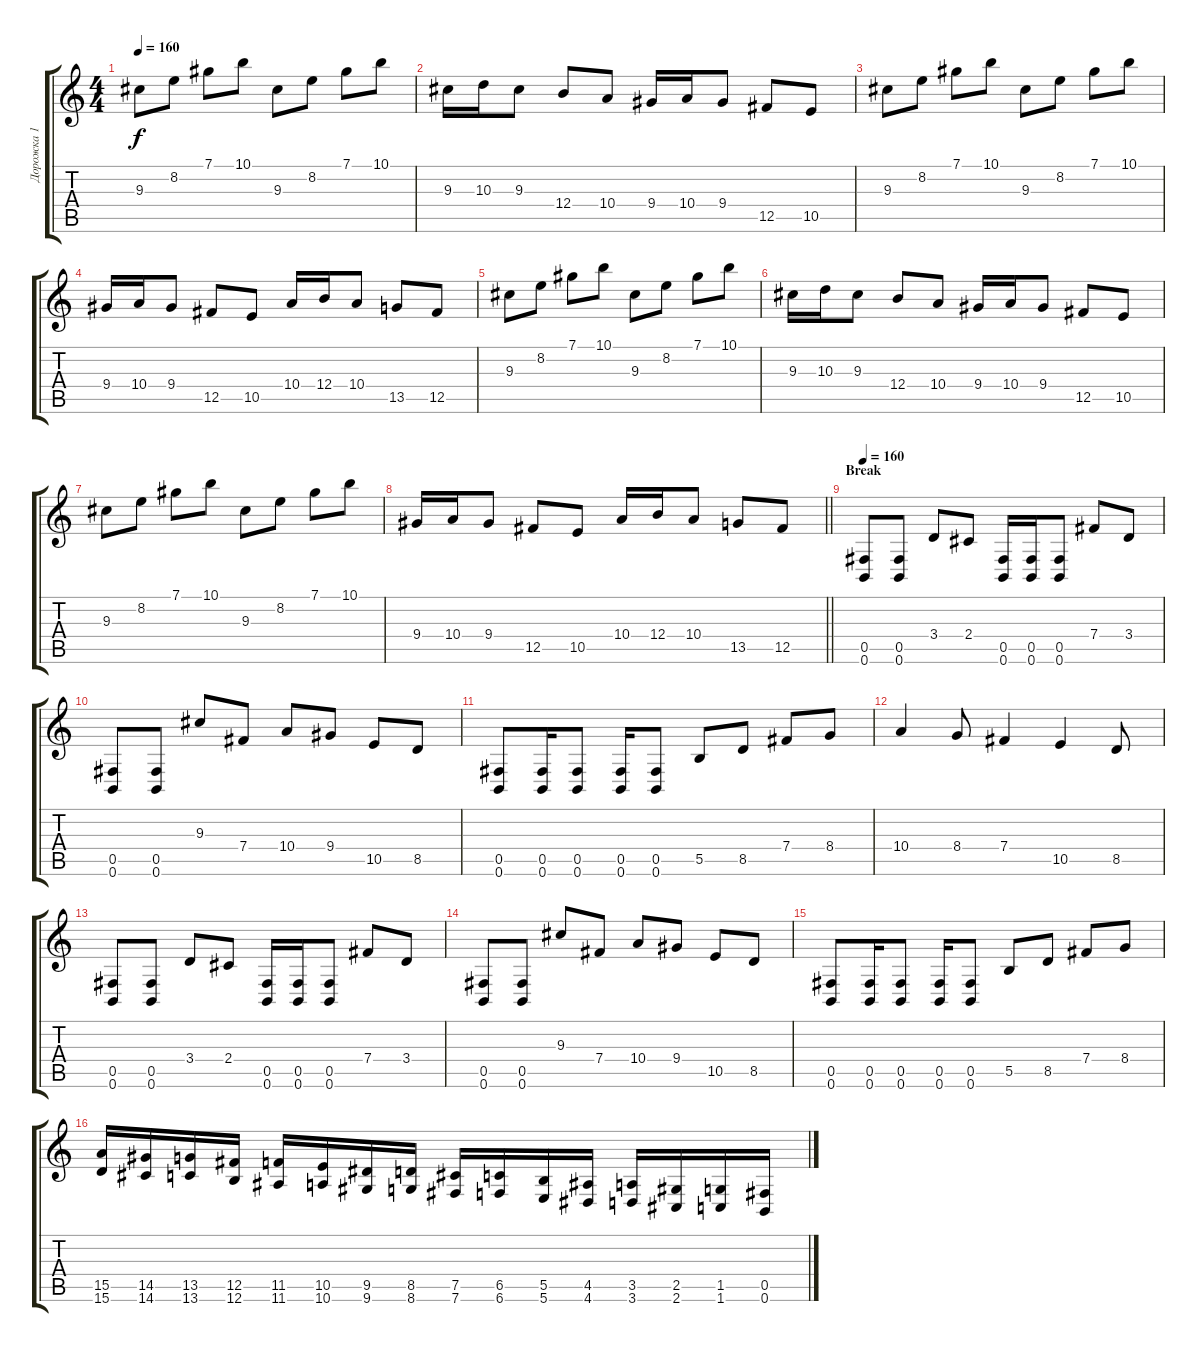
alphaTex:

\track ("Дорожка 1" "Дорожка 1") {instrument distortionguitar}
\staff {score tabs}
\tuning (Db4 Ab3 E3 B2 Gb2 B1) {hide}
\ts (4 4)
\tempo 160
\clef g2
\ks c
9.3.8{dy f} 8.2.8 7.1.8 10.1.8 9.3.8 8.2.8 7.1.8 10.1.8 |
9.3.16 10.3.16 9.3.8 12.4.8 10.4.8 9.4.16 10.4.16 9.4.8 12.5.8 10.5.8 |
9.3.8 8.2.8 7.1.8 10.1.8 9.3.8 8.2.8 7.1.8 10.1.8 |
9.4.16 10.4.16 9.4.8 12.5.8 10.5.8 10.4.16 12.4.16 10.4.8 13.5.8 12.5.8 |
9.3.8 8.2.8 7.1.8 10.1.8 9.3.8 8.2.8 7.1.8 10.1.8 |
9.3.16 10.3.16 9.3.8 12.4.8 10.4.8 9.4.16 10.4.16 9.4.8 12.5.8 10.5.8 |
9.3.8 8.2.8 7.1.8 10.1.8 9.3.8 8.2.8 7.1.8 10.1.8 |
\barLineRight lightlight
9.4.16 10.4.16 9.4.8 12.5.8 10.5.8 10.4.16 12.4.16 10.4.8 13.5.8 12.5.8 |
\section ("" "Break")
\tempo 160
(0.5 0.6).8 (0.5 0.6).8 3.4.8 2.4.8 (0.5 0.6).16 (0.5 0.6).16 (0.5 0.6).8 7.4.8 3.4.8 |
(0.5 0.6).8 (0.5 0.6).8 9.3.8 7.4.8 10.4.8 9.4.8 10.5.8 8.5.8 |
(0.5 0.6).8 (0.5 0.6).16 (0.5 0.6).8 (0.5 0.6).16 (0.5 0.6).8 5.5.8 8.5.8 7.4.8 8.4.8 |
10.4.4 8.4.8 7.4.4 10.5.4 8.5.8 |
(0.5 0.6).8 (0.5 0.6).8 3.4.8 2.4.8 (0.5 0.6).16 (0.5 0.6).16 (0.5 0.6).8 7.4.8 3.4.8 |
(0.5 0.6).8 (0.5 0.6).8 9.3.8 7.4.8 10.4.8 9.4.8 10.5.8 8.5.8 |
(0.5 0.6).8 (0.5 0.6).16 (0.5 0.6).8 (0.5 0.6).16 (0.5 0.6).8 5.5.8 8.5.8 7.4.8 8.4.8 |
(15.5 15.6).16{instrument guitarfretnoise} (14.5 14.6).16 (13.5 13.6).16 (12.5 12.6).16 (11.5 11.6).16 (10.5 10.6).16 (9.5 9.6).16 (8.5 8.6).16 (7.5 7.6).16 (6.5 6.6).16 (5.5 5.6).16 (4.5 4.6).16 (3.5 3.6).16 (2.5 2.6).16 (1.5 1.6).16 (0.5 0.6).16
